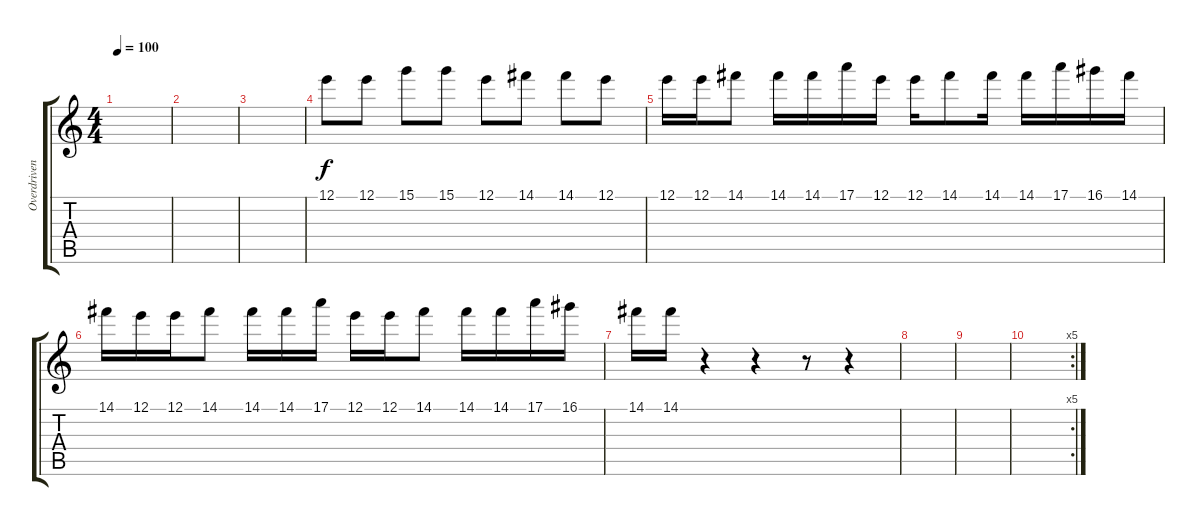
\track ("Overdriven" "Overdriven") {instrument overdrivenguitar}
\staff {score tabs}
\tuning (E4 B3 G3 D3 A2 E2) {hide}
\ts (4 4)
\tempo 100
\clef g2
\ks c
|
|
|
12.1.8 12.1.8 15.1.8 15.1.8 12.1.8 14.1.8 14.1.8 12.1.8 |
12.1.16 12.1.16 14.1.8 14.1.16 14.1.16 17.1.16 12.1.16 12.1.16 14.1.8 14.1.16 14.1.16 17.1.16 16.1.16 14.1.16 |
14.1.16 12.1.16 12.1.16 14.1.8 14.1.16 14.1.16 17.1.16 12.1.16 12.1.16 14.1.8 14.1.16 14.1.16 17.1.16 16.1.16 |
14.1.16 14.1.16 r.4 r.4 r.8 r.4 |
|
|
\rc 5
